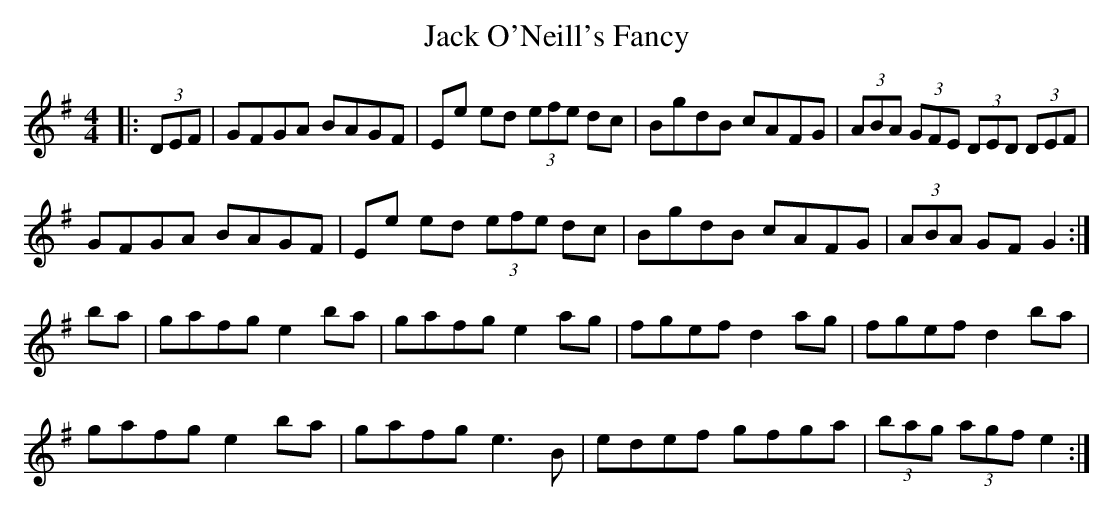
X:1
T: Jack O'Neill's Fancy
M: 4/4
L: 1/8
K: Emin
|:(3DEF|GFGA BAGF|Ee ed (3efe dc|BgdB cAFG|(3ABA (3GFE (3DED (3DEF|
GFGA BAGF|Ee ed (3efe dc|BgdB cAFG|(3ABA GF G2:|
ba|gafg e2 ba|gafg e2 ag|fgef d2 ag|fgef d2 ba|
gafg e2 ba|gafg e3 B|edef gfga|(3bag (3agf e2:|
